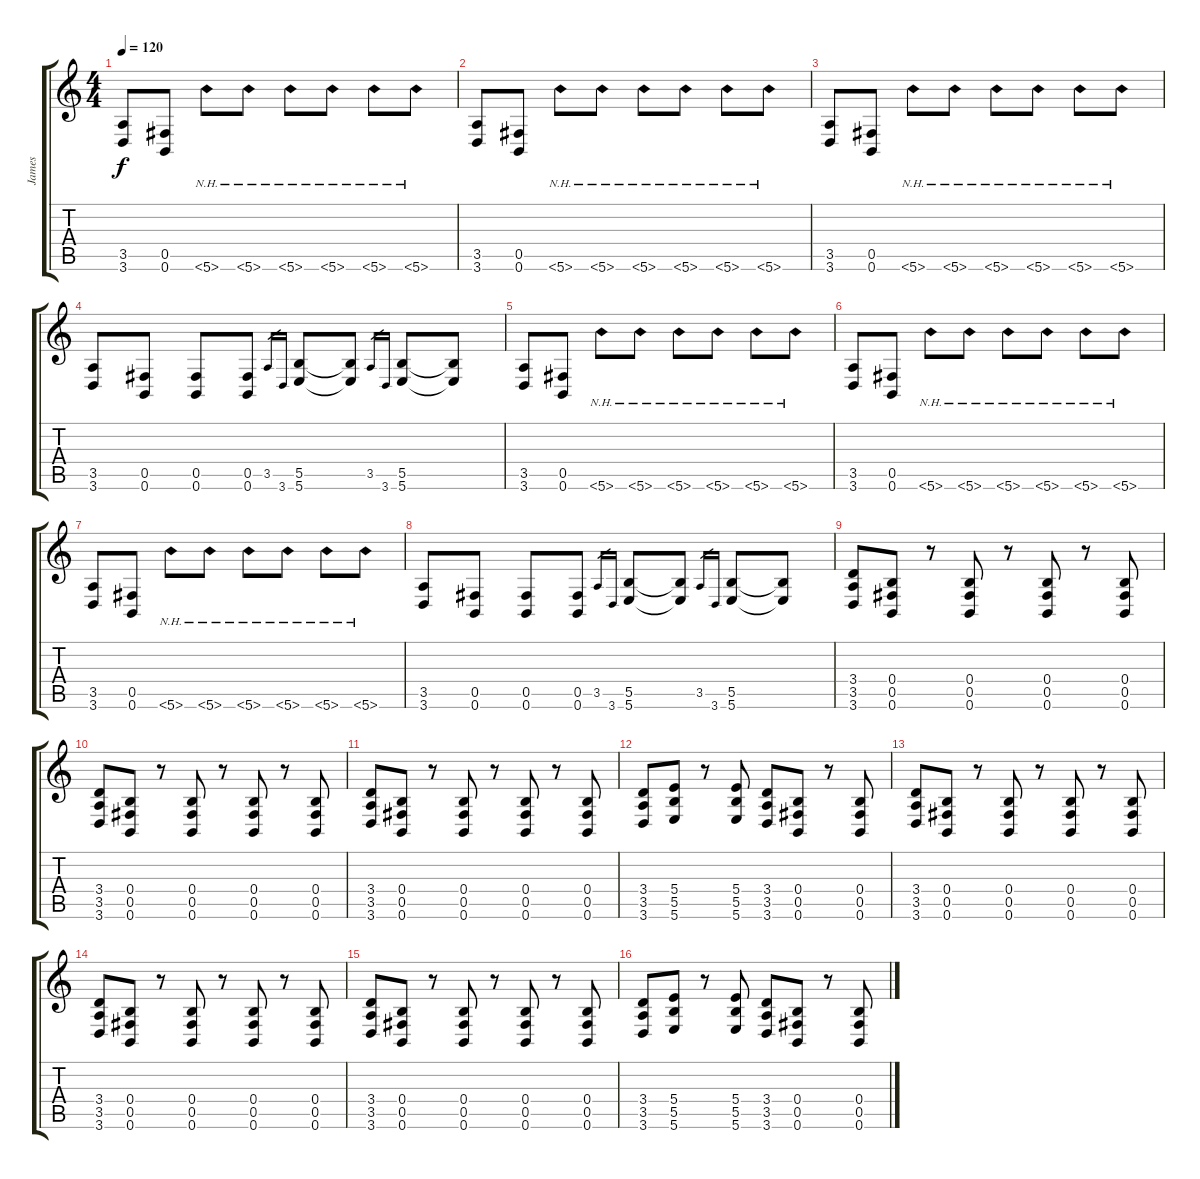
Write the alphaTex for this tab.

\track ("James" "James") {instrument distortionguitar}
\staff {score tabs}
\tuning (Db4 Ab3 E3 B2 Gb2 B1) {hide}
\ts (4 4)
\tempo 120
\clef g2
\ks c
(3.5 3.6).8{dy f} (0.5 0.6).8 5.6{nh}.8 5.6{nh}.8 5.6{nh}.8 5.6{nh}.8 5.6{nh}.8 5.6{nh}.8 |
(3.5 3.6).8 (0.5 0.6).8 5.6{nh}.8 5.6{nh}.8 5.6{nh}.8 5.6{nh}.8 5.6{nh}.8 5.6{nh}.8 |
(3.5 3.6).8 (0.5 0.6).8 5.6{nh}.8 5.6{nh}.8 5.6{nh}.8 5.6{nh}.8 5.6{nh}.8 5.6{nh}.8 |
(3.5 3.6).8 (0.5 0.6).8 (0.5 0.6).8 (0.5 0.6).8 3.5.16{gr} 3.6.16{gr} (5.5 5.6).8 (5.5{t} 5.6{t}).8 3.5.16{gr} 3.6.16{gr} (5.5 5.6).8 (5.5{t} 5.6{t}).8 |
(3.5 3.6).8 (0.5 0.6).8 5.6{nh}.8 5.6{nh}.8 5.6{nh}.8 5.6{nh}.8 5.6{nh}.8 5.6{nh}.8 |
(3.5 3.6).8 (0.5 0.6).8 5.6{nh}.8 5.6{nh}.8 5.6{nh}.8 5.6{nh}.8 5.6{nh}.8 5.6{nh}.8 |
(3.5 3.6).8 (0.5 0.6).8 5.6{nh}.8 5.6{nh}.8 5.6{nh}.8 5.6{nh}.8 5.6{nh}.8 5.6{nh}.8 |
(3.5 3.6).8 (0.5 0.6).8 (0.5 0.6).8 (0.5 0.6).8 3.5.16{gr} 3.6.16{gr} (5.5 5.6).8 (5.5{t} 5.6{t}).8 3.5.16{gr} 3.6.16{gr} (5.5 5.6).8 (5.5{t} 5.6{t}).8 |
(3.4 3.5 3.6).8 (0.4 0.5 0.6).8 r.8 (0.4 0.5 0.6).8 r.8 (0.4 0.5 0.6).8 r.8 (0.4 0.5 0.6).8 |
(3.4 3.5 3.6).8 (0.4 0.5 0.6).8 r.8 (0.4 0.5 0.6).8 r.8 (0.4 0.5 0.6).8 r.8 (0.4 0.5 0.6).8 |
(3.4 3.5 3.6).8 (0.4 0.5 0.6).8 r.8 (0.4 0.5 0.6).8 r.8 (0.4 0.5 0.6).8 r.8 (0.4 0.5 0.6).8 |
(3.4 3.5 3.6).8 (5.4 5.5 5.6).8 r.8 (5.4 5.5 5.6).8 (3.4 3.5 3.6).8 (0.4 0.5 0.6).8 r.8 (0.4 0.5 0.6).8 |
(3.4 3.5 3.6).8 (0.4 0.5 0.6).8 r.8 (0.4 0.5 0.6).8 r.8 (0.4 0.5 0.6).8 r.8 (0.4 0.5 0.6).8 |
(3.4 3.5 3.6).8 (0.4 0.5 0.6).8 r.8 (0.4 0.5 0.6).8 r.8 (0.4 0.5 0.6).8 r.8 (0.4 0.5 0.6).8 |
(3.4 3.5 3.6).8 (0.4 0.5 0.6).8 r.8 (0.4 0.5 0.6).8 r.8 (0.4 0.5 0.6).8 r.8 (0.4 0.5 0.6).8 |
(3.4 3.5 3.6).8 (5.4 5.5 5.6).8 r.8 (5.4 5.5 5.6).8 (3.4 3.5 3.6).8 (0.4 0.5 0.6).8 r.8 (0.4 0.5 0.6).8
